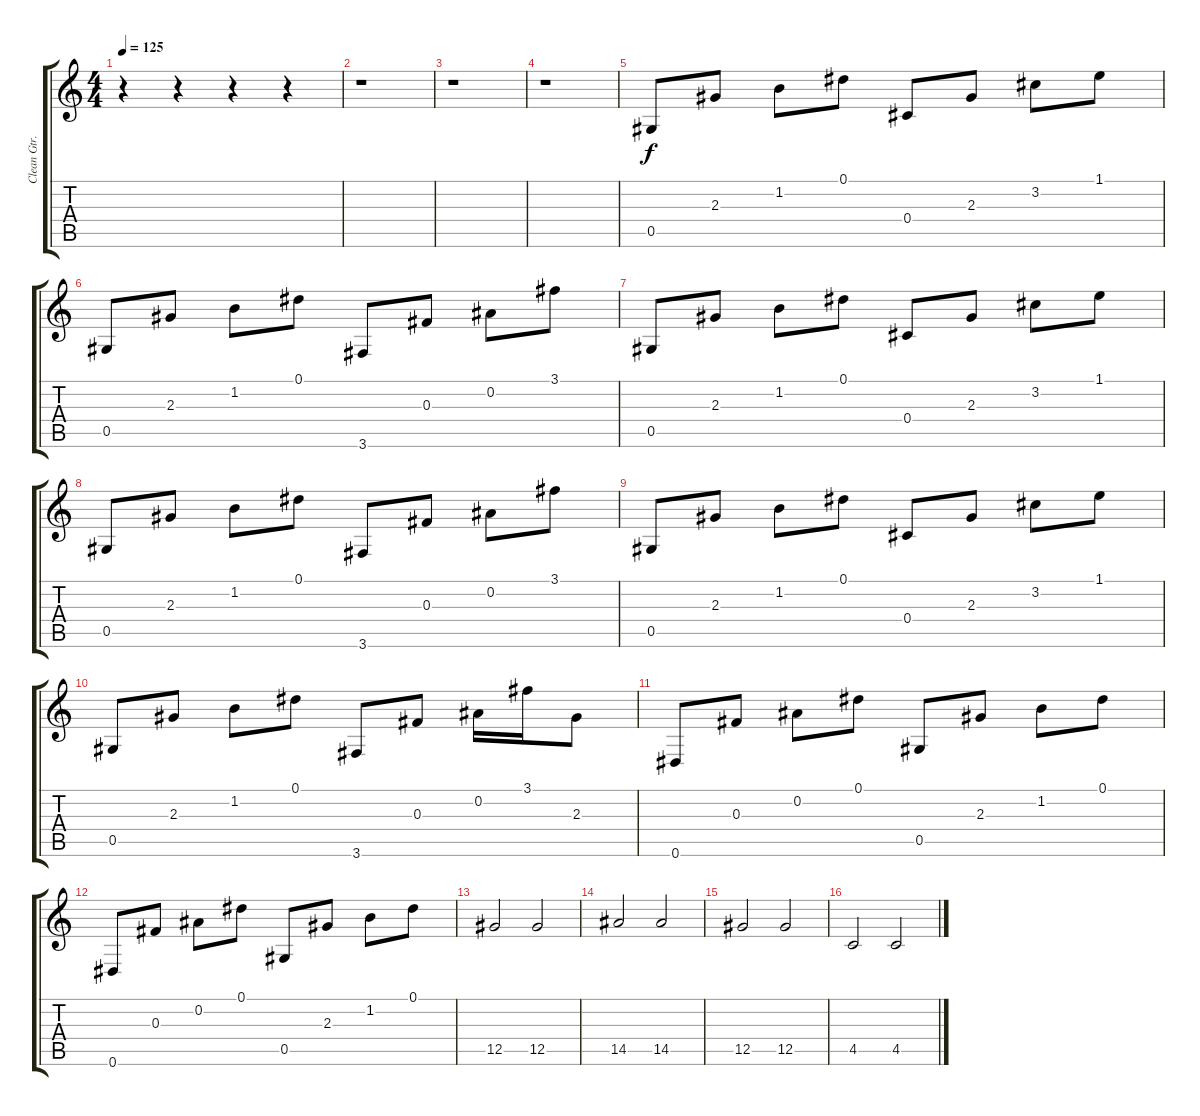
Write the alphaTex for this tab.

\track ("Clean Gtr.1" "Clean Gtr.") {instrument electricguitarclean}
\staff {score tabs}
\tuning (Eb4 Bb3 Gb3 Db3 Ab2 Eb2) {hide}
\ts (4 4)
\tempo 125
\clef g2
\ks c
r.4{dy f instrument electricguitarclean} r.4 r.4 r.4 |
r.1 |
r.1 |
r.1 |
0.5.8 2.3.8 1.2.8 0.1.8 0.4.8 2.3.8 3.2.8 1.1.8 |
0.5.8 2.3.8 1.2.8 0.1.8 3.6.8 0.3.8 0.2.8 3.1.8 |
0.5.8 2.3.8 1.2.8 0.1.8 0.4.8 2.3.8 3.2.8 1.1.8 |
0.5.8 2.3.8 1.2.8 0.1.8 3.6.8 0.3.8 0.2.8 3.1.8 |
0.5.8 2.3.8 1.2.8 0.1.8 0.4.8 2.3.8 3.2.8 1.1.8 |
0.5.8 2.3.8 1.2.8 0.1.8 3.6.8 0.3.8 0.2.16 3.1.16 2.3.8 |
0.6.8 0.3.8 0.2.8 0.1.8 0.5.8 2.3.8 1.2.8 0.1.8 |
0.6.8 0.3.8 0.2.8 0.1.8 0.5.8 2.3.8 1.2.8 0.1.8 |
12.5.2 12.5.2 |
14.5.2 14.5.2 |
12.5.2 12.5.2 |
4.5.2 4.5.2
